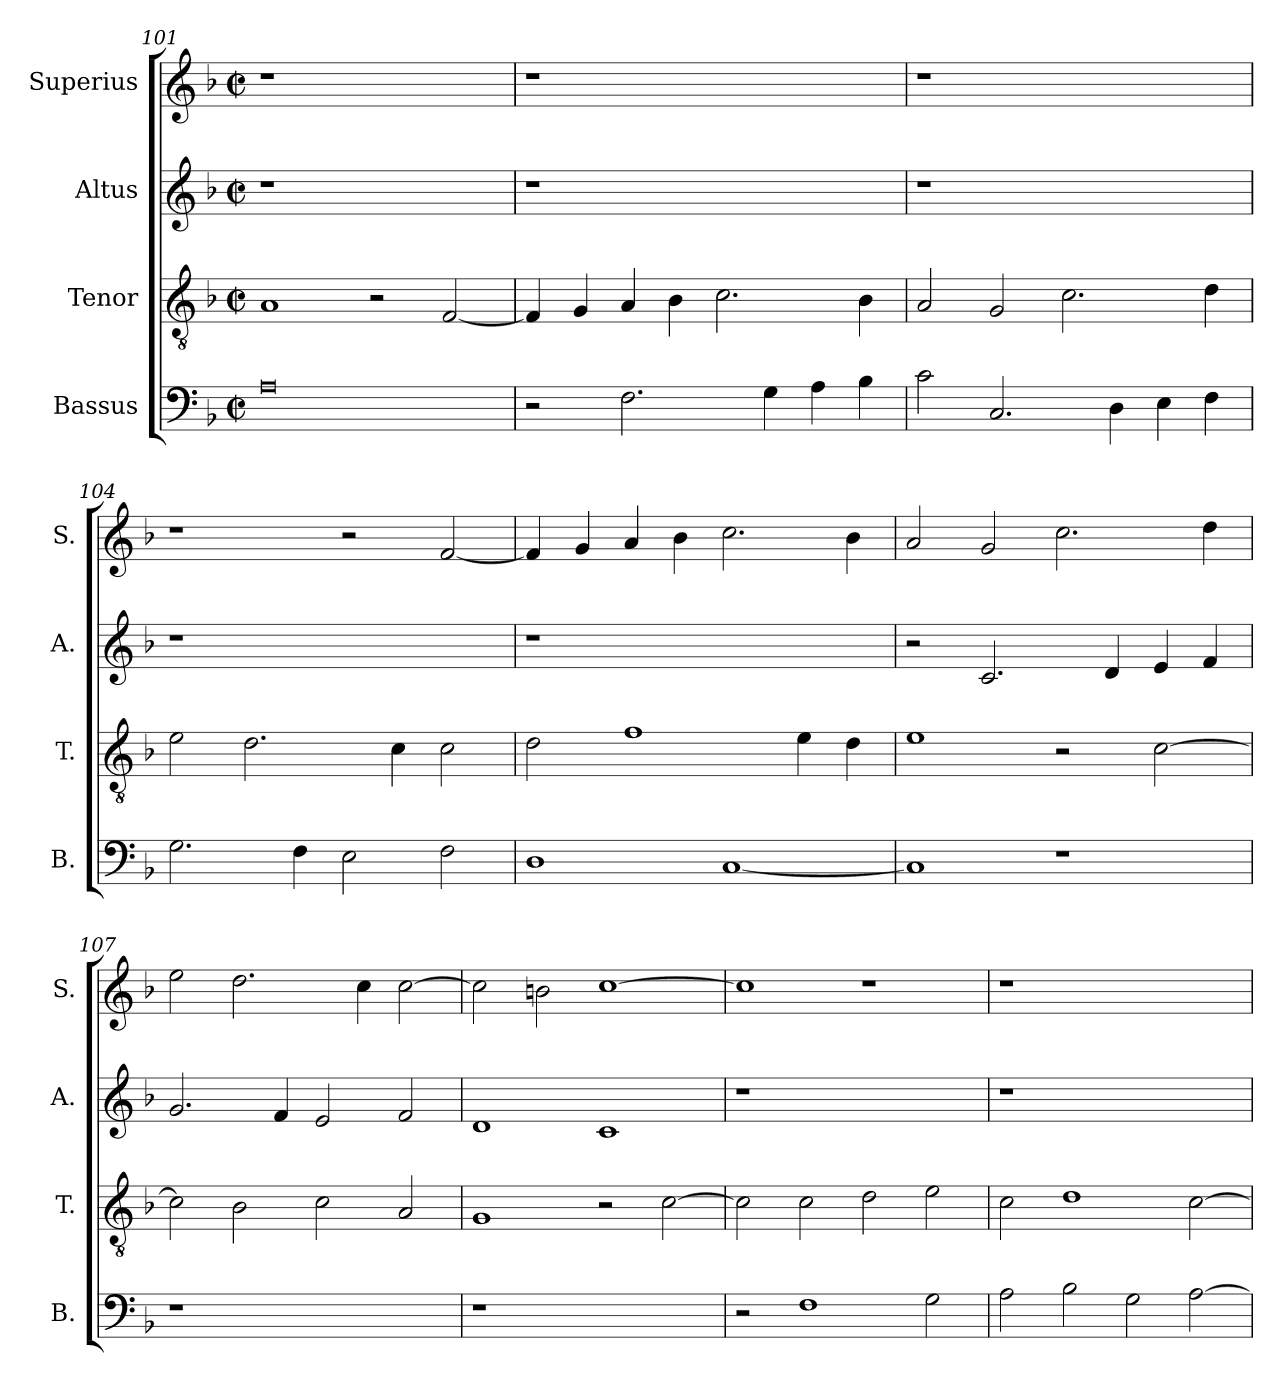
**kern	**kern	**kern	**kern
*part4	*part3	*part2	*part1
*staff4	*staff3	*staff2	*staff1
*I"Bassus	*I"Tenor	*I"Altus	*I"Superius
*I'B.	*I'T.	*I'A.	*I'S.
*clefF4	*clefGv2	*clefG2	*clefG2
*	*ITrd7c12	*	*
*k[b-]	*k[b-]	*k[b-]	*k[b-]
*F:	*F:	*F:	*F:
*M2/2	*M2/2	*M2/2	*M2/2
*met(c|)	*met(c|)	*met(c|)	*met(c|)
=101	=101	=101	=101
!	!	!LO:N:vis=1	!LO:N:vis=1
0Ai	1AAi	1r	1r
.	2r	1ryy	1ryy
.	[<2FFi/	.	.
!!LO:LB:g=z
=102	=102	=102	=102
!	!	!LO:N:vis=1	!LO:N:vis=1
2r	4FFi/]	1r	1r
.	4GGi/	.	.
2.Fi\	4AAi/	.	.
.	4BB-i\	.	.
.	2.Ci\	1ryy	1ryy
4Gi\	.	.	.
4Ai\	.	.	.
4B-i\	4BB-i\	.	.
=103	=103	=103	=103
!	!	!LO:N:vis=1	!LO:N:vis=1
2ci\	2AAi/	1r	1r
2.Ci/	2GGi/	.	.
.	2.Ci\	1ryy	1ryy
4Di\	.	.	.
4Ei\	.	.	.
4Fi\	4Di\	.	.
=104	=104	=104	=104
!	!	!LO:N:vis=1	!
2.Gi\	2Ei\	1r	1r
.	2.Di\	.	.
4Fi\	.	.	.
2Ei\	.	1ryy	2r
.	4Ci\	.	.
2Fi\	2Ci\	.	[<2fi/
=105	=105	=105	=105
!	!	!LO:N:vis=1	!
1Di	2Di\	1r	4fi/]
.	.	.	4gi/
.	1Fi	.	4ai/
.	.	.	4b-i\
[<1Ci	.	1ryy	2.cci\
.	4Ei\	.	.
.	4Di\	.	4b-i\
!!LO:PB:g=z
=106	=106	=106	=106
1Ci]	1Ei	2r	2ai/
.	.	2.ci/	2gi/
1r	2r	.	2.cci\
.	.	4di/	.
.	[>2Ci\	4ei/	.
.	.	4fi/	4ddi\
=107	=107	=107	=107
!LO:N:vis=1	!	!	!
1r	2Ci\]	2.gi/	2eei\
.	2BB-i\	.	2.ddi\
.	.	4fi/	.
1ryy	2Ci\	2ei/	.
.	.	.	4cci\
.	2AAi/	2fi/	[>2cci\
=108	=108	=108	=108
!LO:N:vis=1	!	!	!
1r	1GGi	1di	2cci\]
.	.	.	2bni\
1ryy	2r	1ci	[>1cci
.	[>2Ci\	.	.
=109	=109	=109	=109
!	!	!LO:N:vis=1	!
2r	2Ci\]	1r	1cci]
1Fi	2Ci\	.	.
.	2Di\	1ryy	1r
2Gi\	2Ei\	.	.
=110	=110	=110	=110
!	!	!LO:N:vis=1	!LO:N:vis=1
2Ai\	2Ci\	1r	1r
2B-i\	1Di	.	.
2Gi\	.	1ryy	1ryy
[>2Ai\	[>2Ci\	.	.
=	=	=	=
*-	*-	*-	*-
